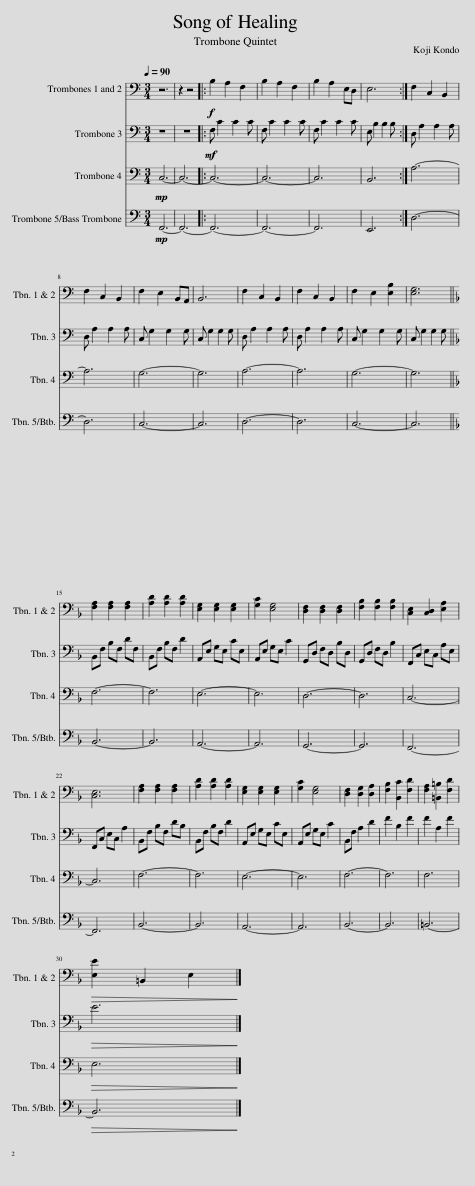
X:1
%%score 1 2 3 4
L:1/8
Q:1/4=90
M:3/4
I:linebreak $
K:C
V:1 bass
V:2 bass
V:3 bass
V:4 bass
V:1
 z6 | z2 z4 |:!f! B,2 A,2 F,2 | B,2 A,2 F,2 | B,2 A,2 E,D, | %5
 E,6 :| F,2 C,2 B,,2 |$ F,2 C,2 B,,2 | F,2 E,2 B,,A,, | B,,6 | %10
 F,2 C,2 B,,2 | F,2 C,2 B,,2 | F,2 E,2 [E,B,]2 | [E,G,]6 ||$[K:F] [F,A,]2 [F,A,]2 [F,A,]2 | %15
 [A,D]2 [A,D]2 [A,D]2 | [E,G,]2 [E,G,]2 [E,G,]2 | [G,C]2 [E,G,]4 | [D,F,]2 [D,F,]2 [D,F,]2 | [F,B,]2 [F,B,]2 [F,B,]2 | %20
 [C,E,]2 [C,D,]2 [E,A,]2 |$ [C,E,]6 | [F,A,]2 [F,A,]2 [F,A,]2 | [A,D]2 [A,D]2 [A,D]2 | [E,G,]2 [E,G,]2 [E,G,]2 | %25
 [G,C]2 [E,G,]4 | [D,F,]2 [D,G,]2 [D,A,]2 | [F,B,]2 [B,,C]2 [F,D]2 | [F,A,]2 [=B,,=B,]2 [F,D]2 |$!>(! [E,E]2 =B,,2 E,2!>)! |] %30
V:2
 z6 | z6 |:!mf! F, C2 C2 C | F, C2 C2 C | F, C2 C2 C | %5
 E, B,2 B,2 B, :| D, A,2 A,2 A, |$ D, A,2 A,2 A, | C, G,2 G,2 G, | C, G,2 G,2 G, | %10
 D, A,2 A,2 A, | D, A,2 A,2 A, | C, G,2 G,2 G, | C, G,2 G,2 G, ||$[K:F] B,,F, B,F, DF, | %15
 B,,F, B,F, D2 | A,,E, G,E, CE, | A,,E, G,E, C2 | G,,D, F,D, B,D, | G,,D, F,D, B,2 | %20
 F,,C, E,C, A,E, |$ F,,C, E,C, A,2 | B,,F, B,F, DB, | B,,F, B,F, D2 | A,,E, G,E, CE, | %25
 A,,E, G,E, C2 | B,,F, A,2 D2 | F2 B,2 F2 | F2 A,2 F2 |$!>(! E6!>)! |] %30
V:3
!mp! C,6- | C,6- |: C,6- | C,6- | C,6 | %5
 B,,6 :| A,6- |$ A,6 | G,6- | G,6 | %10
 A,6- | A,6 | G,6- | G,6 ||$[K:F] F,6- | %15
 F,6 | E,6- | E,6 | D,6- | D,6 | %20
 C,6- |$ C,6 | F,6- | F,6 | E,6- | %25
 E,6 | F,6- | F,6 | F,6 |$!>(! E,6!>)! |] %30
V:4
!mp! F,,6- | F,,6- |: F,,6- | F,,6- | F,,6 | %5
 E,,6 :| D,6- |$ D,6 | C,6- | C,6 | %10
 D,6- | D,6 | C,6- | C,6 ||$[K:F] B,,6- | %15
 B,,6 | A,,6- | A,,6 | G,,6- | G,,6 | %20
 F,,6- |$ F,,6 | B,,6- | B,,6 | A,,6- | %25
 A,,6 | B,,6- | B,,6 | =B,,6- |$!>(! B,,6!>)! |] %30
